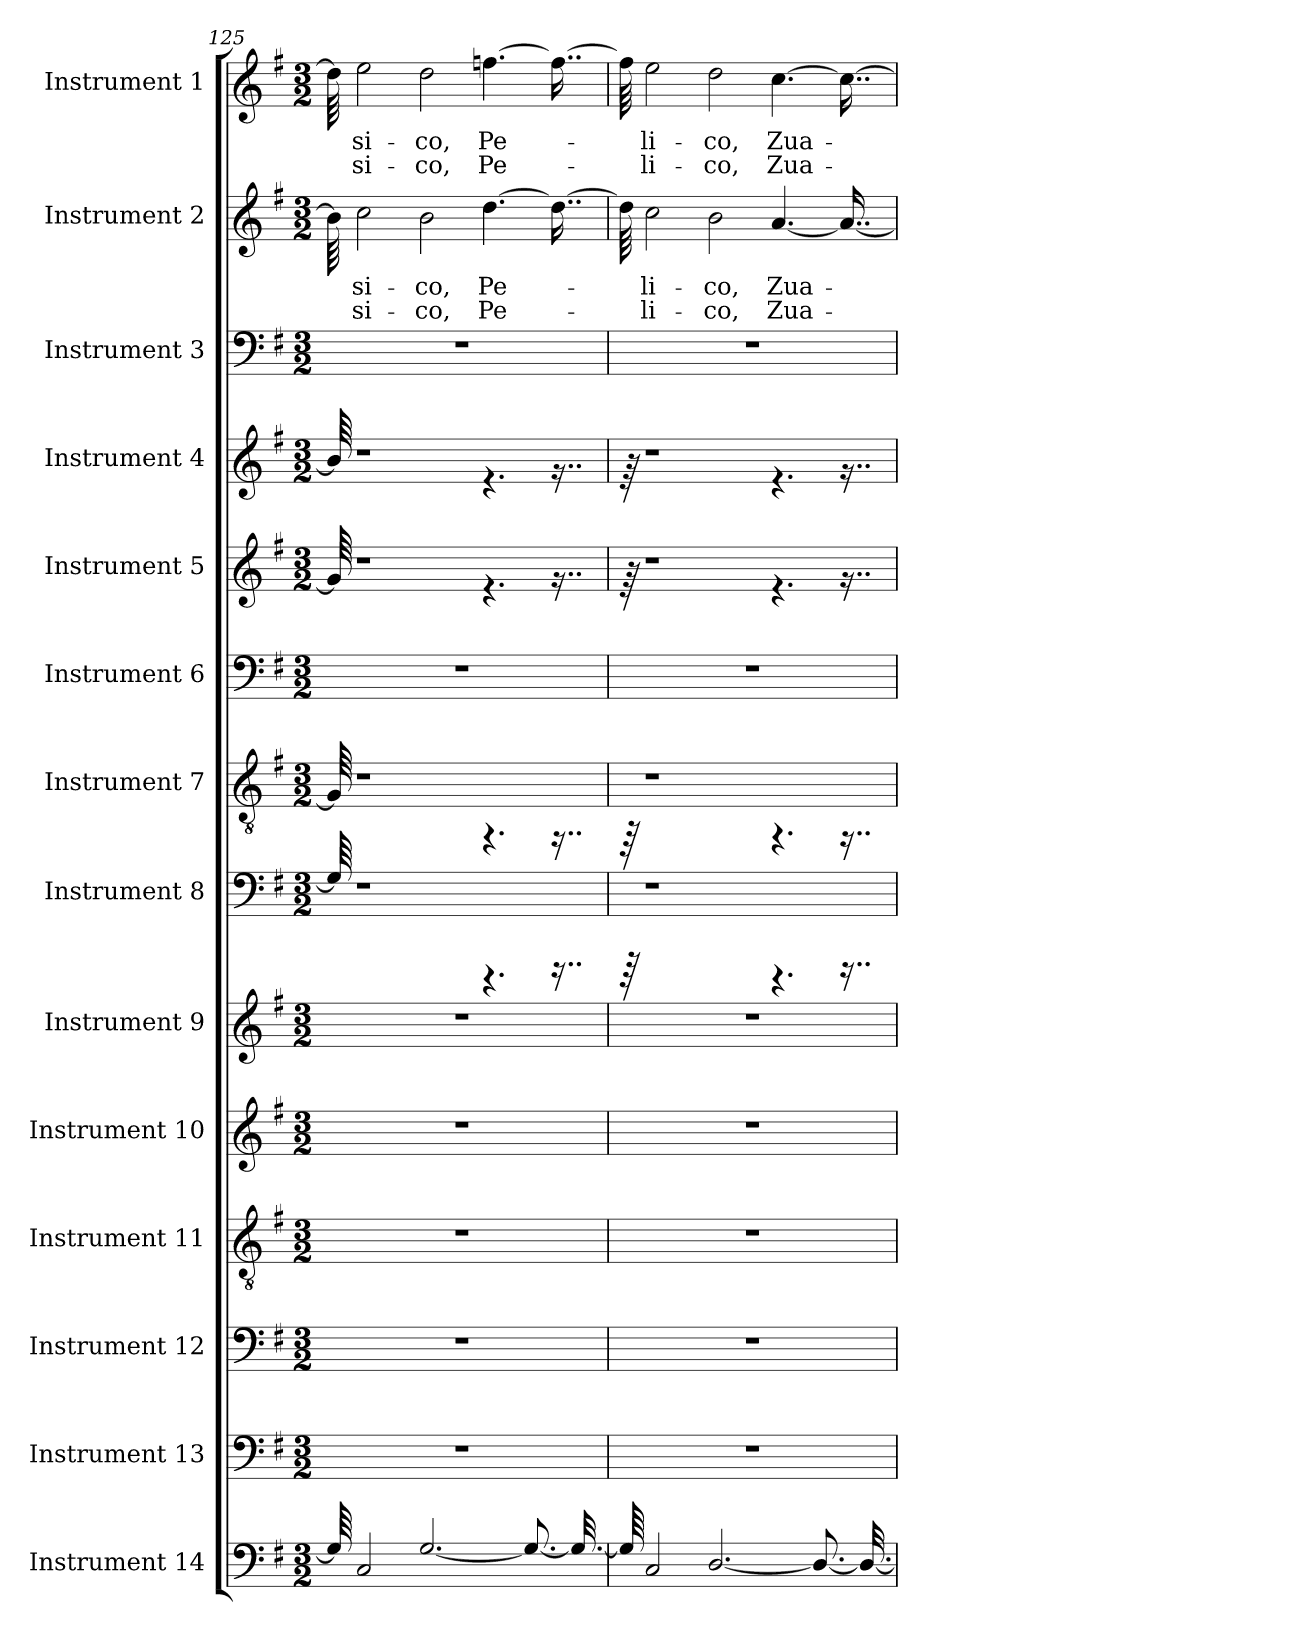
**kern	**kern	**kern	**kern	**kern	**kern	**kern	**kern	**kern	**kern	**kern	**kern	**kern	**text	**text	**kern	**text	**text
*part14	*part13	*part12	*part11	*part10	*part9	*part8	*part7	*part6	*part5	*part4	*part3	*part2	*part2	*part2	*part1	*part1	*part1
*staff14	*staff13	*staff12	*staff11	*staff10	*staff9	*staff8	*staff7	*staff6	*staff5	*staff4	*staff3	*staff2	*staff2	*staff2	*staff1	*staff1	*staff1
*I"Instrument 14	*I"Instrument 13	*I"Instrument 12	*I"Instrument 11	*I"Instrument 10	*I"Instrument 9	*I"Instrument 8	*I"Instrument 7	*I"Instrument 6	*I"Instrument 5	*I"Instrument 4	*I"Instrument 3	*I"Instrument 2	*	*	*I"Instrument 1	*	*
*clefF4	*clefF4	*clefF4	*clefGv2	*clefG2	*clefG2	*clefF4	*clefGv2	*clefF4	*clefG2	*clefG2	*clefF4	*clefG2	*	*	*clefG2	*	*
*k[f#]	*k[f#]	*k[f#]	*k[f#]	*k[f#]	*k[f#]	*k[f#]	*k[f#]	*k[f#]	*k[f#]	*k[f#]	*k[f#]	*k[f#]	*	*	*k[f#]	*	*
*G:	*G:	*G:	*G:	*G:	*G:	*G:	*G:	*G:	*G:	*G:	*G:	*G:	*	*	*G:	*	*
*M3/2	*M3/2	*M3/2	*M3/2	*M3/2	*M3/2	*M3/2	*M3/2	*M3/2	*M3/2	*M3/2	*M3/2	*M3/2	*	*	*M3/2	*	*
=125	=125	=125	=125	=125	=125	=125	=125	=125	=125	=125	=125	=125	=125	=125	=125	=125	=125
64G/]	1.r	1.r	1.r	1.r	1.r	64G/]	64G/]	1.r	64g/]	64b/]	1.r	64b\]	.	.	64dd\]	.	.
!	!	!	!	!	!	!	!	!	!	!	!	!	!LO:LY:b:rj	!LO:LY:b:rj	!	!LO:LY:b:cj	!LO:LY:b:cj
2C/	.	.	.	.	.	1r	1r	.	1r	1r	.	2cc\	-si-	-si-	2ee\	-si-	-si-
!	!	!	!	!	!	!	!	!	!	!	!	!	!LO:LY:b:rj	!LO:LY:b:rj	!	!LO:LY:b:cj	!LO:LY:b:cj
[<2.G/	.	.	.	.	.	.	.	.	.	.	.	2b\	-co,	co,	2dd\	-co,	co,
!	!	!	!	!	!	!	!	!	!	!	!	!	!LO:LY:b:rj	!LO:LY:b:rj	!	!LO:LY:b:cj	!LO:LY:b:cj
.	.	.	.	.	.	4.rCCC	4.rFF	.	4.rf	4.rf	.	[>4.dd\	Pe-	-Pe-	[>4.ffn\	Pe-	-Pe-
8.G/_<	.	.	.	.	.	.	.	.	.	.	.	.	.	.	.	.	.
.	.	.	.	.	.	16..rCCC	16..rFF	.	16..rf	16..rf	.	16..dd\_>	.	.	16..ff\_>	.	.
32.G/_<	.	.	.	.	.	.	.	.	.	.	.	.	.	.	.	.	.
=126	=126	=126	=126	=126	=126	=126	=126	=126	=126	=126	=126	=126	=126	=126	=126	=126	=126
64G/]	1.r	1.r	1.r	1.r	1.r	64rCCC	64rFF	1.r	64rf	64rf	1.r	64dd\]	.	.	64ff\]	.	.
!	!	!	!	!	!	!	!	!	!	!	!	!	!LO:LY:b:rj	!LO:LY:b:rj	!	!LO:LY:b:cj	!LO:LY:b:cj
2C/	.	.	.	.	.	1r	1r	.	1r	1r	.	2cc\	-li-	-li-	2ee\	-li-	-li-
!	!	!	!	!	!	!	!	!	!	!	!	!	!LO:LY:b:rj	!LO:LY:b:rj	!	!LO:LY:b:cj	!LO:LY:b:cj
[<2.D/	.	.	.	.	.	.	.	.	.	.	.	2b\	-co,	co,	2dd\	-co,	co,
!	!	!	!	!	!	!	!	!	!	!	!	!	!LO:LY:b:rj	!LO:LY:b:rj	!	!LO:LY:b:cj	!LO:LY:b:cj
.	.	.	.	.	.	4.rCCC	4.rFF	.	4.rf	4.rf	.	[<4.a/	Zua-	-Zua-	[>4.cc\	Zua-	-Zua-
8.D/_<	.	.	.	.	.	.	.	.	.	.	.	.	.	.	.	.	.
.	.	.	.	.	.	16..rCCC	16..rFF	.	16..rf	16..rf	.	16..a/_<	.	.	16..cc\_>	.	.
32.D/_<	.	.	.	.	.	.	.	.	.	.	.	.	.	.	.	.	.
=	=	=	=	=	=	=	=	=	=	=	=	=	=	=	=	=	=
*-	*-	*-	*-	*-	*-	*-	*-	*-	*-	*-	*-	*-	*-	*-	*-	*-	*-
